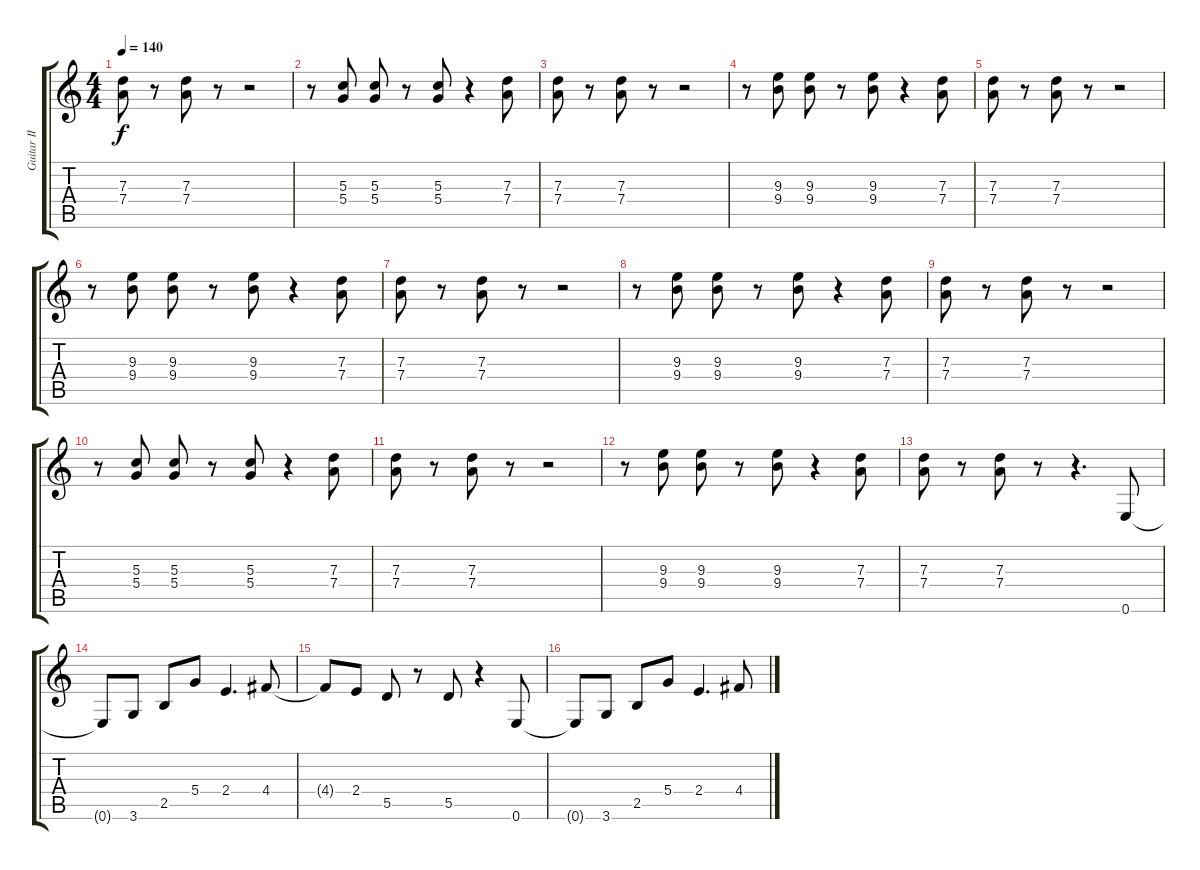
\track ("Guitar II" "Guitar II") {instrument overdrivenguitar}
\staff {score tabs}
\tuning (E4 B3 G3 D3 A2 E2) {hide}
\ts (4 4)
\tempo 140
\clef g2
\ks c
(7.3 7.4).8{dy f} r.8 (7.3 7.4).8 r.8 r.2 |
r.8 (5.3 5.4).8 (5.3 5.4).8 r.8 (5.3 5.4).8 r.4 (7.3 7.4).8 |
(7.3 7.4).8 r.8 (7.3 7.4).8 r.8 r.2 |
r.8 (9.3 9.4).8 (9.3 9.4).8 r.8 (9.3 9.4).8 r.4 (7.3 7.4).8 |
(7.3 7.4).8 r.8 (7.3 7.4).8 r.8 r.2 |
r.8 (9.3 9.4).8 (9.3 9.4).8 r.8 (9.3 9.4).8 r.4 (7.3 7.4).8 |
(7.3 7.4).8 r.8 (7.3 7.4).8 r.8 r.2 |
r.8 (9.3 9.4).8 (9.3 9.4).8 r.8 (9.3 9.4).8 r.4 (7.3 7.4).8 |
(7.3 7.4).8 r.8 (7.3 7.4).8 r.8 r.2 |
r.8 (5.3 5.4).8 (5.3 5.4).8 r.8 (5.3 5.4).8 r.4 (7.3 7.4).8 |
(7.3 7.4).8 r.8 (7.3 7.4).8 r.8 r.2 |
r.8 (9.3 9.4).8 (9.3 9.4).8 r.8 (9.3 9.4).8 r.4 (7.3 7.4).8 |
(7.3 7.4).8 r.8 (7.3 7.4).8 r.8 r.4{d} 0.6.8 |
0.6{t}.8 3.6.8 2.5.8 5.4.8 2.4.4{d} 4.4.8 |
4.4{t}.8 2.4.8 5.5.8 r.8 5.5.8 r.4 0.6.8 |
0.6{t}.8 3.6.8 2.5.8 5.4.8 2.4.4{d} 4.4.8
